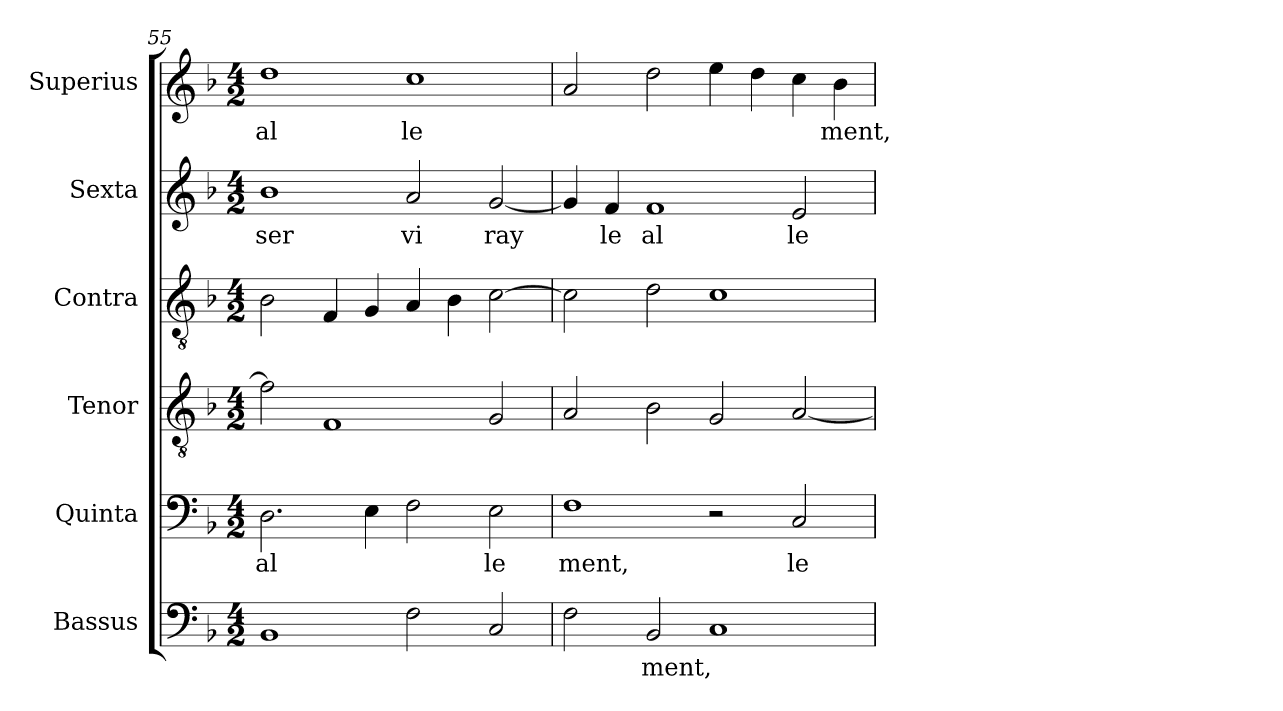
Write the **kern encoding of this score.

**kern	**text	**kern	**text	**kern	**kern	**kern	**text	**kern	**text
*part6	*part6	*part5	*part5	*part4	*part3	*part2	*part2	*part1	*part1
*staff6	*staff6	*staff5	*staff5	*staff4	*staff3	*staff2	*staff2	*staff1	*staff1
*I"Bassus	*	*I"Quinta	*	*I"Tenor	*I"Contra	*I"Sexta	*	*I"Superius	*
*clefF4	*	*clefF4	*	*clefGv2	*clefGv2	*clefG2	*	*clefG2	*
*k[b-]	*	*k[b-]	*	*k[b-]	*k[b-]	*k[b-]	*	*k[b-]	*
*F:	*	*F:	*	*F:	*F:	*F:	*	*F:	*
*M4/2	*	*M4/2	*	*M4/2	*M4/2	*M4/2	*	*M4/2	*
=55	=55	=55	=55	=55	=55	=55	=55	=55	=55
!	!	!	!LO:LY:b:cj	!	!	!	!LO:LY:b:cj	!	!LO:LY:b:cj
1BB-	.	2.D\	al	2f\]	2B-\	1b-	ser	1dd	al
.	.	.	.	1F	4F/	.	.	.	.
.	.	4E\	.	.	4G/	.	.	.	.
!	!	!	!	!	!	!	!LO:LY:b:cj	!	!LO:LY:b:cj
2F\	.	2F\	.	.	4A/	2a/	vi	1cc	le
.	.	.	.	.	4B-\	.	.	.	.
!	!	!	!LO:LY:b:cj	!	!	!	!LO:LY:b	!	!
2C/	.	2E\	le	2G/	[>2c\	[<2g/	ray	.	.
=56	=56	=56	=56	=56	=56	=56	=56	=56	=56
!	!	!	!LO:LY:b:cj	!	!	!	!	!	!
2F\	.	1F	ment,	2A/	2c\]	4g/]	.	2a/	.
!	!	!	!	!	!	!	!LO:LY:b:cj	!	!
.	.	.	.	.	.	4f/	le	.	.
!	!LO:LY:b	!	!	!	!	!	!LO:LY:b:cj	!	!
2BB-/	ment,	.	.	2B-\	2d\	1f	al	2dd\	.
1C	.	2r	.	2G/	1c	.	.	4ee\	.
.	.	.	.	.	.	.	.	4dd\	.
!	!	!	!LO:LY:b:cj	!	!	!	!LO:LY:b:cj	!	!
.	.	2C/	le	[<2A/	.	2e/	le	4cc\	.
!	!	!	!	!	!	!	!	!	!LO:LY:b
.	.	.	.	.	.	.	.	4b-\	ment,
=	=	=	=	=	=	=	=	=	=
*-	*-	*-	*-	*-	*-	*-	*-	*-	*-
